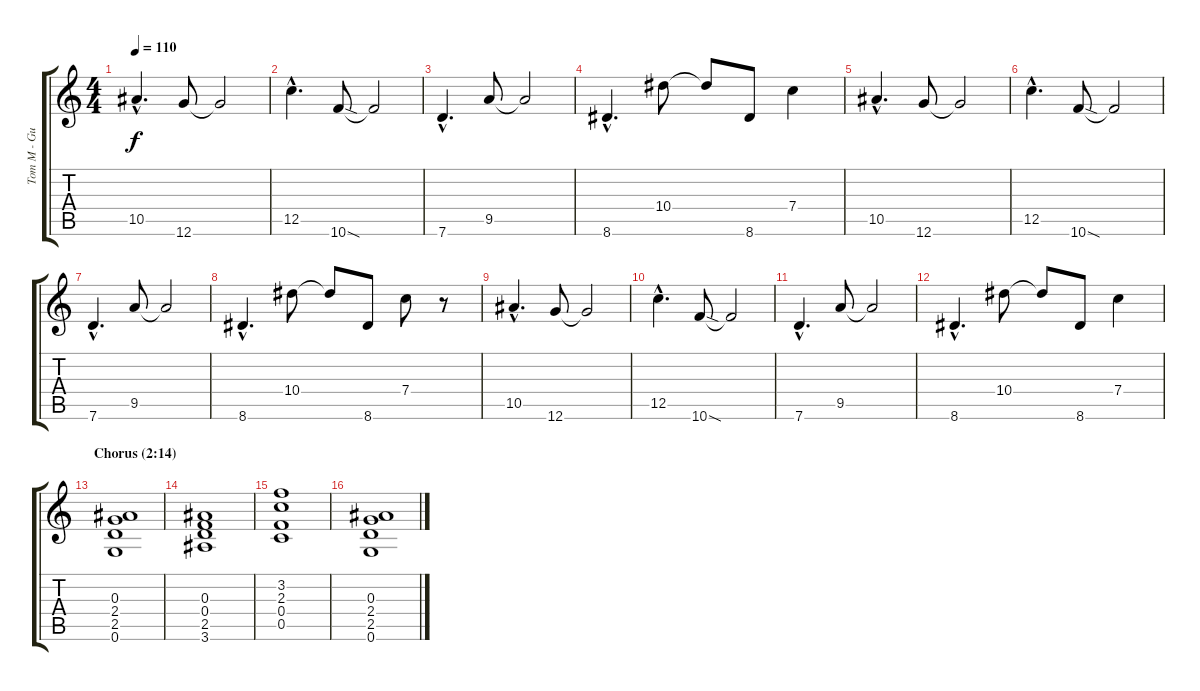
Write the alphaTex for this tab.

\track ("Tom M - Guitar" "Tom M - Gu") {instrument electricguitarclean}
\staff {score tabs}
\tuning (G4 D4 Bb3 F3 C3 G2) {hide}
\ts (4 4)
\tempo 110
\clef g2
\ks c
10.5{hac}.4{d dy f} 12.6.8 12.6{t}.2 |
12.5{hac}.4{d} 10.6{sod}.8 10.6{t}.2 |
7.6{hac}.4{d} 9.5.8 9.5{t}.2 |
8.6{hac}.4{d} 10.4.8 10.4{t}.8 8.6.8 7.4.4 |
10.5{hac}.4{d} 12.6.8 12.6{t}.2 |
12.5{hac}.4{d} 10.6{sod}.8 10.6{t}.2 |
7.6{hac}.4{d} 9.5.8 9.5{t}.2 |
8.6{hac}.4{d} 10.4.8 10.4{t}.8 8.6.8 7.4.8 r.8 |
10.5{hac}.4{d} 12.6.8 12.6{t}.2 |
12.5{hac}.4{d} 10.6{sod}.8 10.6{t}.2 |
7.6{hac}.4{d} 9.5.8 9.5{t}.2 |
8.6{hac}.4{d} 10.4.8 10.4{t}.8 8.6.8 7.4.4 |
\section ("" "Chorus (2:14)")
(0.3 2.4 2.5 0.6).1 |
(0.3 0.4 2.5 3.6).1 |
(3.2 2.3 0.4 0.5).1 |
(0.3 2.4 2.5 0.6).1
